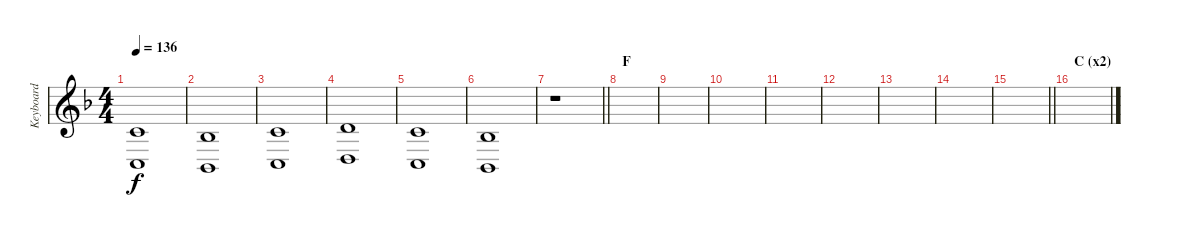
\track ("Keyboard" "Keyboard") {instrument churchorgan}
\staff {score}
\tuning (E4 B3 G3 D3 A2 E2) {hide}
\ts (4 4)
\tempo 136
\clef g2
\ks f
(1.2 3.5).1{dy f} |
(3.3 1.5).1 |
(1.2 3.5).1 |
(3.2 0.4).1 |
(1.2 3.5).1 |
(3.3 1.5).1 |
\barLineRight lightlight
r.1 |
\section ("" "F")
|
|
|
|
|
|
|
\barLineRight lightlight
|
\section ("" "C (x2)")
